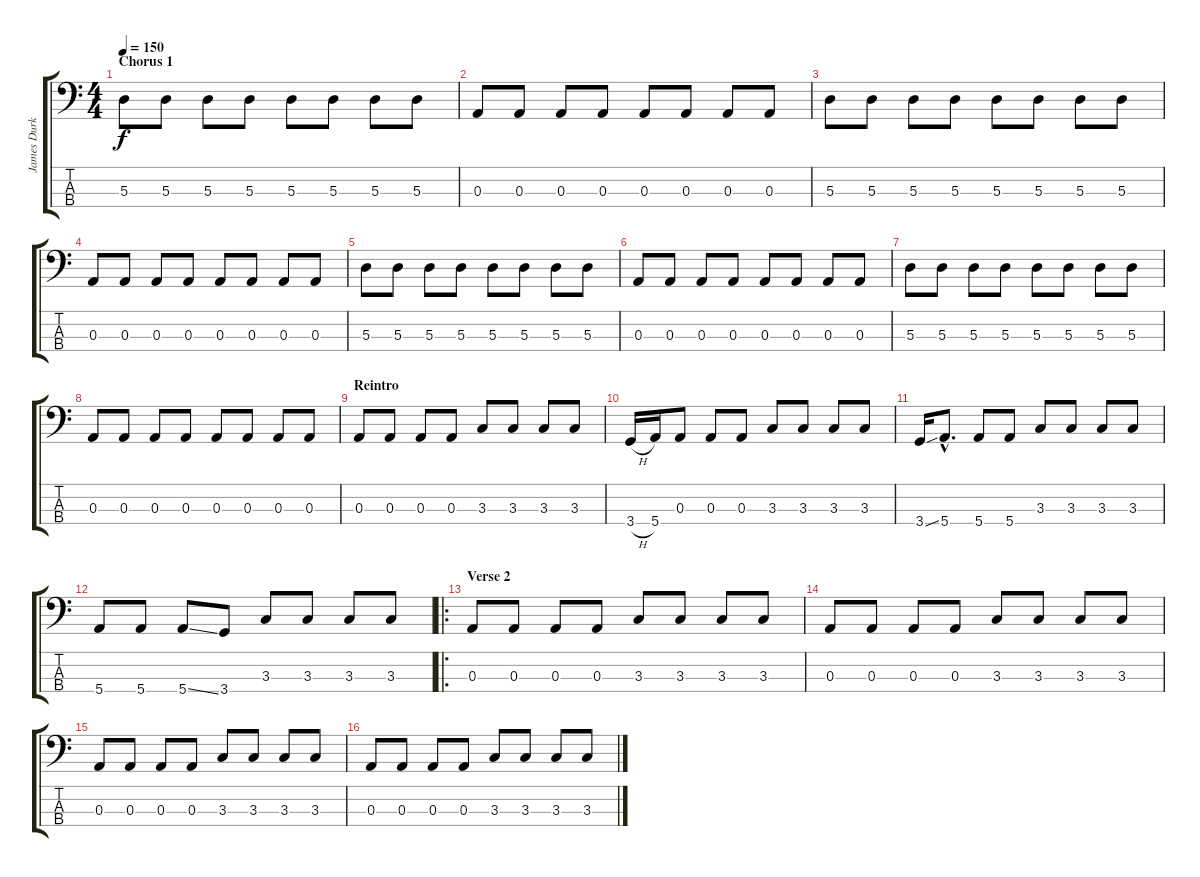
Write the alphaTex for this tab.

\track ("James Durkin (Bass)" "James Durk") {instrument electricbasspick}
\staff {score tabs}
\tuning (G2 D2 A1 E1) {hide}
\ts (4 4)
\section ("" "Chorus 1")
\tempo 150
\clef f4
\ks c
5.3.8{dy f} 5.3.8 5.3.8 5.3.8 5.3.8 5.3.8 5.3.8 5.3.8 |
0.3.8 0.3.8 0.3.8 0.3.8 0.3.8 0.3.8 0.3.8 0.3.8 |
5.3.8 5.3.8 5.3.8 5.3.8 5.3.8 5.3.8 5.3.8 5.3.8 |
0.3.8 0.3.8 0.3.8 0.3.8 0.3.8 0.3.8 0.3.8 0.3.8 |
5.3.8 5.3.8 5.3.8 5.3.8 5.3.8 5.3.8 5.3.8 5.3.8 |
0.3.8 0.3.8 0.3.8 0.3.8 0.3.8 0.3.8 0.3.8 0.3.8 |
5.3.8 5.3.8 5.3.8 5.3.8 5.3.8 5.3.8 5.3.8 5.3.8 |
0.3.8 0.3.8 0.3.8 0.3.8 0.3.8 0.3.8 0.3.8 0.3.8 |
\section ("" "Reintro")
0.3.8 0.3.8 0.3.8 0.3.8 3.3.8 3.3.8 3.3.8 3.3.8 |
3.4{h}.16 5.4.16 0.3.8 0.3.8 0.3.8 3.3.8 3.3.8 3.3.8 3.3.8 |
3.4{ss}.16 5.4{hac}.8{d} 5.4.8 5.4.8 3.3.8 3.3.8 3.3.8 3.3.8 |
5.4.8 5.4.8 5.4{ss}.8 3.4.8 3.3.8 3.3.8 3.3.8 3.3.8 |
\ro
\section ("" "Verse 2")
0.3.8 0.3.8 0.3.8 0.3.8 3.3.8 3.3.8 3.3.8 3.3.8 |
0.3.8 0.3.8 0.3.8 0.3.8 3.3.8 3.3.8 3.3.8 3.3.8 |
0.3.8 0.3.8 0.3.8 0.3.8 3.3.8 3.3.8 3.3.8 3.3.8 |
0.3.8 0.3.8 0.3.8 0.3.8 3.3.8 3.3.8 3.3.8 3.3.8
